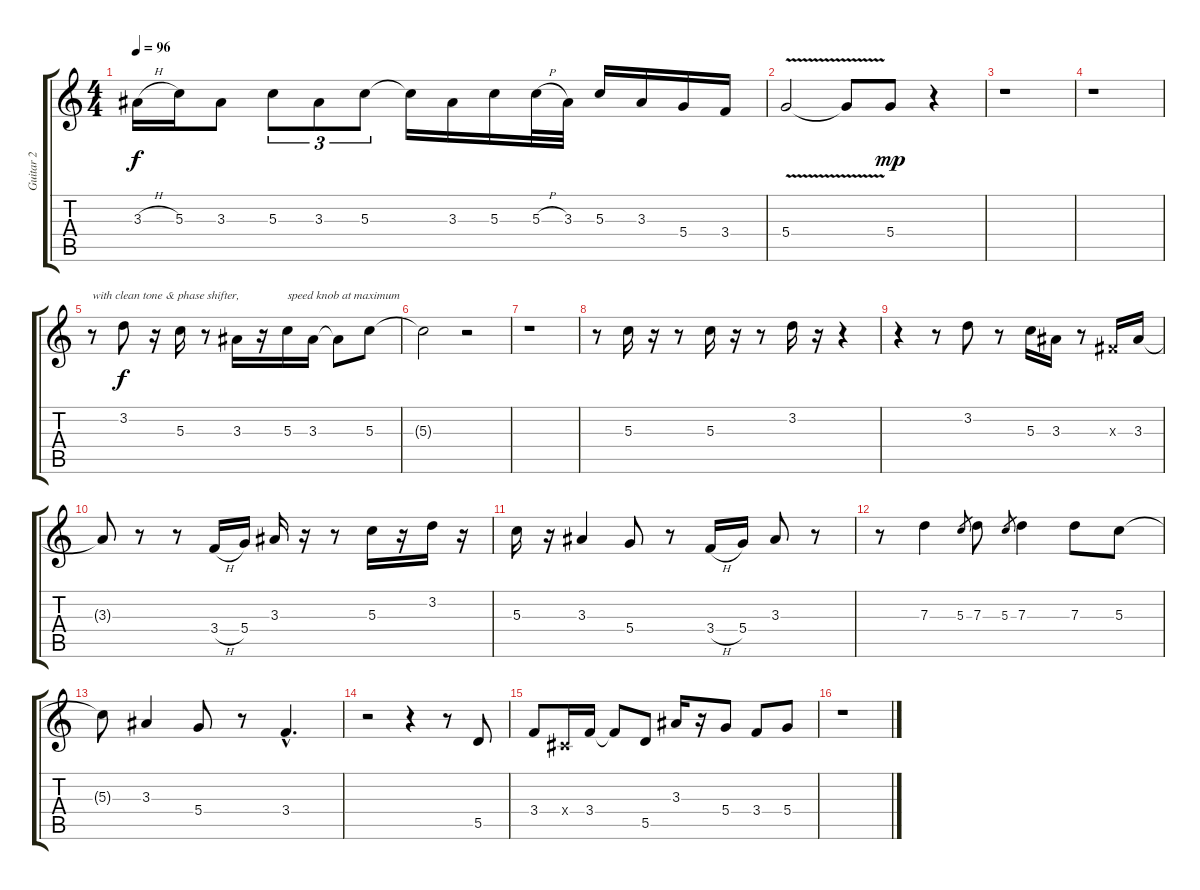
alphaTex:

\track ("Guitar 2" "Guitar 2") {instrument distortionguitar}
\staff {score tabs}
\tuning (E4 B3 G3 D3 A2 E2) {hide}
\ts (4 4)
\tempo 96
\clef g2
\ks c
3.3{h}.16{dy f} 5.3.16 3.3.8 5.3.8{tu (3 2)} 3.3.8{tu (3 2)} 5.3.8{tu (3 2)} 5.3{t}.16 3.3.16 5.3.16 5.3{h}.32 3.3.32 5.3.16 3.3.16 5.4.16 3.4.16 |
5.4{v}.2 5.4{t}.8 5.4.8{dy mp} r.4 |
r.1 |
r.1 |
r.8{txt "with clean tone & phase shifter,"} 3.2.8{dy f} r.16 5.3.16 r.8 3.3.16 r.16 5.3.16{txt "speed knob at maximum"} 3.3.16 3.3{t}.8 5.3.8 |
5.3{t}.2 r.2 |
r.1 |
r.8 5.3.16 r.16 r.8 5.3.16 r.16 r.8 3.2.16 r.16 r.4 |
r.4 r.8 3.2.8 r.8 5.3.16 3.3.16 r.8 -1.3{x}.16 3.3.16 |
3.3{t}.8 r.8 r.8 3.4{h}.16 5.4.16 3.3.16 r.16 r.8 5.3.16 r.16 3.2.16 r.16 |
5.3.16 r.16 3.3.4 5.4.8 r.8 3.4{h}.16 5.4.16 3.3.8 r.8 |
r.8 7.3.4 5.3.8{gr} 7.3.8 5.3.8{gr} 7.3.4 7.3.8 5.3.8 |
5.3{t}.8 3.3.4 5.4.8 r.8 3.4{hac}.4{d} |
r.2 r.4 r.8 5.5.8 |
3.4.8 -1.4{x}.16 3.4.16 3.4{t}.8 5.5.8 3.3.16 r.16 5.4.8 3.4.8 5.4.8 |
r.1
